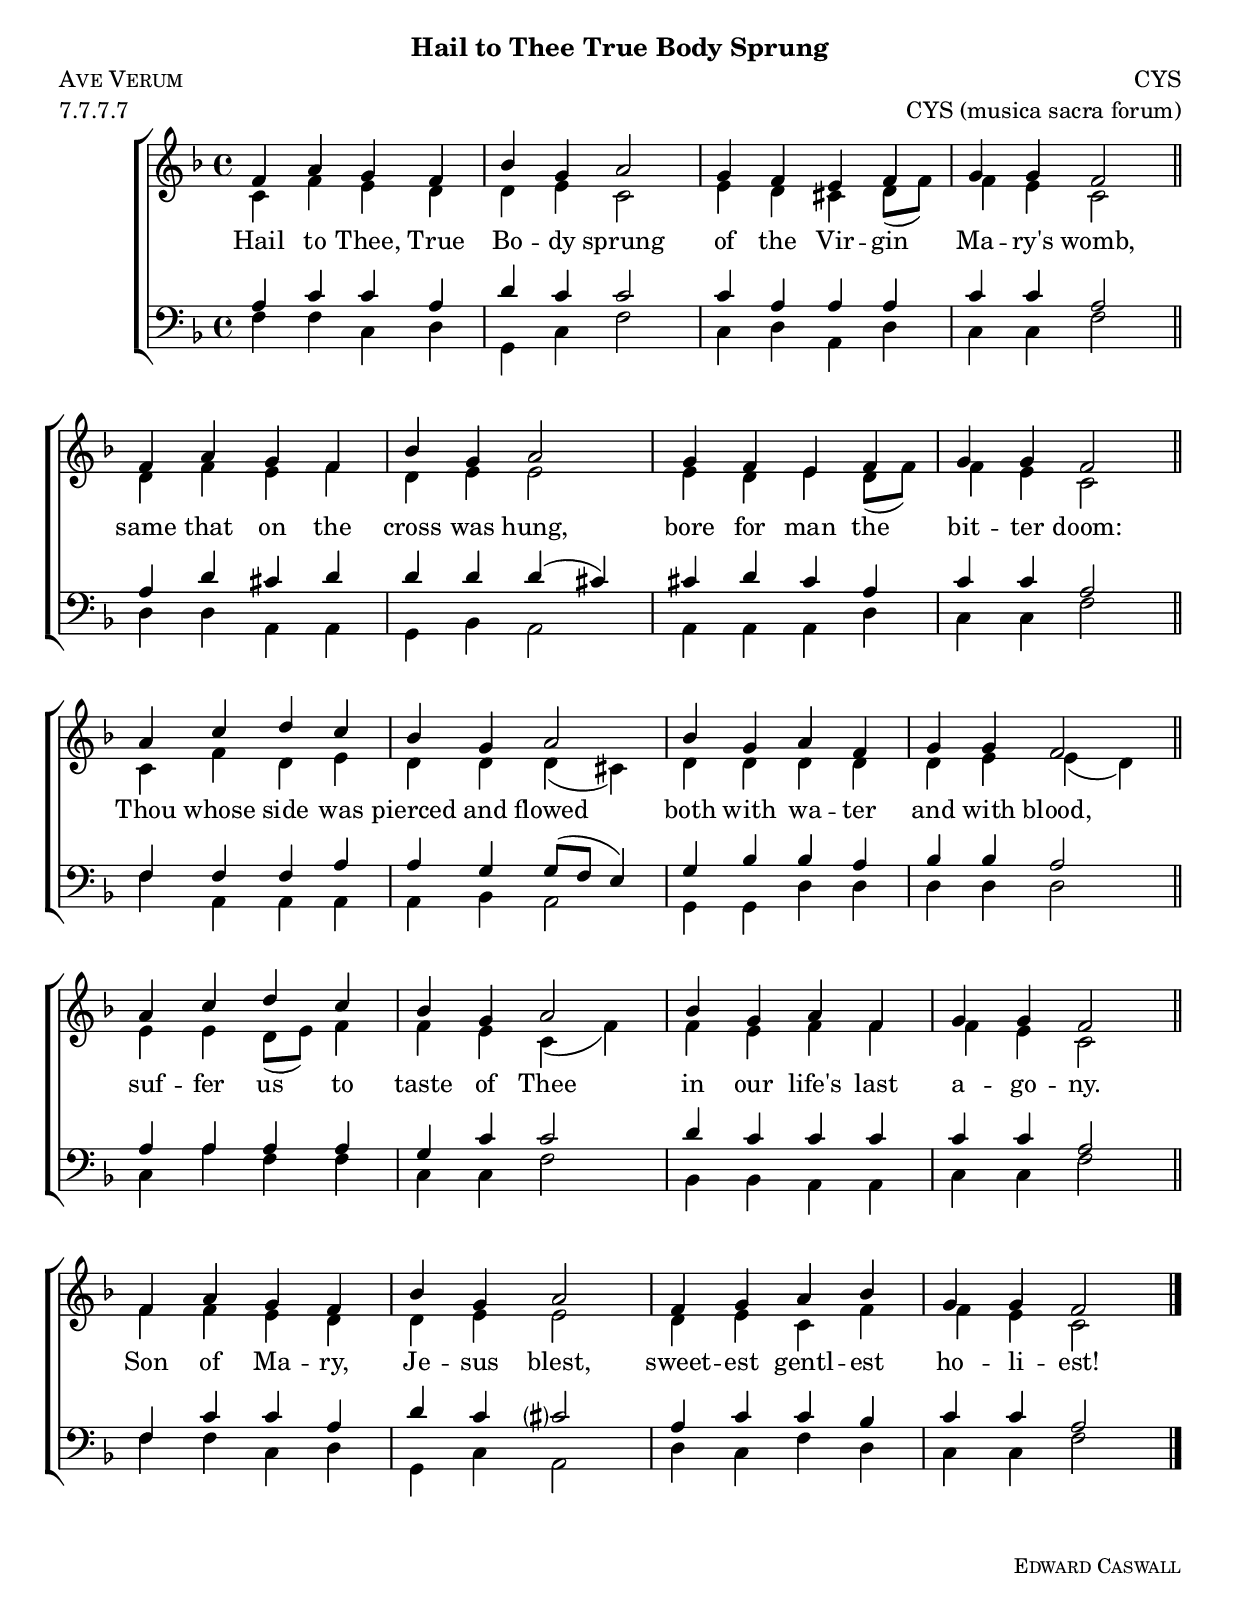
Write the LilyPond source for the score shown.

\version "2.24.0"

#(set-global-staff-size 20)

title = "Hail to Thee True Body Sprung"
composer = "CYS"
arranger = "CYS (musica sacra forum)"
poet = "Edward Caswall"
piece = "Ave Verum"

world = {
  \key f \major
  \time 4/4
}

melody = \relative c' {
  \world
f4 a g f bes g a2
g4 f e f g g f2 \break \bar "||"
f4 a g f bes g a2
g4 f e f g g f2 \break \bar "||"
a4 c d c bes g a2
bes4 g a f g g f2 \break \bar "||"
a4 c d c bes g a2
bes4 g a f g g f2 \break \bar "||"
f4 a g f bes g a2
f4 g a bes g g f2
\bar "|."
}


alto = \relative c' {
  \world
c4 f e d d e c2
e4 d cis d8( f) f4 e c2
d4 f e f d e e2
e4 d e d8( f) f4 e c2
c4 f d e d d d( cis)
d d d d d e e( d)
e e d8( e) f4 f e c( f)
f e f f f e c2
f4 f e d d e e2
d4 e c f f e c2
}

tenor = \relative c' {
  \world
a4 c c a d c c2
c4 a a a c c a2
a4 d cis d d d d( cis)
cis d cis a c c a2
f4 f f a a g g8( f e4)
g4 bes bes a bes bes a2
a4 a a a g c c2
d4 c c c c c a2
f4 c' c a d c cis?2
a4 c c bes c c a2
}

bass = \relative c {
  \world
f4 f c d g, c f2
c4 d a d c c f2
d4 d a a g bes a2
a4 a a d c c f2
f4 a, a a a bes a2
g4 g d' d d d d2
c4 a' f f c c f2
bes,4 bes a a c c f2
f4 f c d g, c a2
d4 c f d c c f2
}

verseOne = \lyricmode {
Hail to Thee, True Bo -- dy sprung
of the Vir -- gin Ma -- ry's womb,
same that on the cross was hung,
bore for man the bit -- ter doom:
Thou whose side was pierced and flowed
both with wa -- ter and with blood,
suf -- fer us to taste of Thee
in our life's last a -- go -- ny.
Son of Ma -- ry, Je -- sus blest,
sweet -- est gentl -- est ho -- li -- est!
}



\markup {
  \column {
    \fill-line { \large \bold \title } % title
    \fill-line { \caps \piece               % piece
	         \caps \composer      % composer
	  }
    \fill-line { 7.7.7.7          % meter
	         \arranger           % arranger
	  }
   }
}

\score {
  \context ChoirStaff <<
    \context Staff = upper <<
      \context Voice =
         sopranos { \voiceOne << \melody >> }
      \context Voice =
         altos { \voiceTwo << \alto >> }
      \context Lyrics = one \lyricsto sopranos \verseOne
    >>
    \context Staff = lower <<
      \clef bass
      \context Voice =
        tenors { \voiceOne << \tenor >> }
      \context Voice =
        basses { \voiceTwo << \bass >> }
    >>
  >>

  \layout {
    \context {
      \Score
      % **** Turns off bar numbering
      \remove "Bar_number_engraver"
    }
    \context {
      \Lyrics
      % **** Prevents lyrics from running too close together
      \override LyricSpace.minimum-distance = #0.6
      % **** Makes the text of lyrics a little smaller
      %\override LyricText.font-size = #-1
      % **** Moves lines of lyrics closer together
      \override VerticalAxisGroup.minimum-Y-extent = #'(-1 . 1)
    }
  }
 \midi { }
}



\markup {
  \fill-line {
    " "
    \column {
      \small \caps \poet % poet
    }
  }
}

%{
  Per the _Hymnal 1940 _
  Change log:
  3-24-06 Moved to 2.8, current formatting
%}


